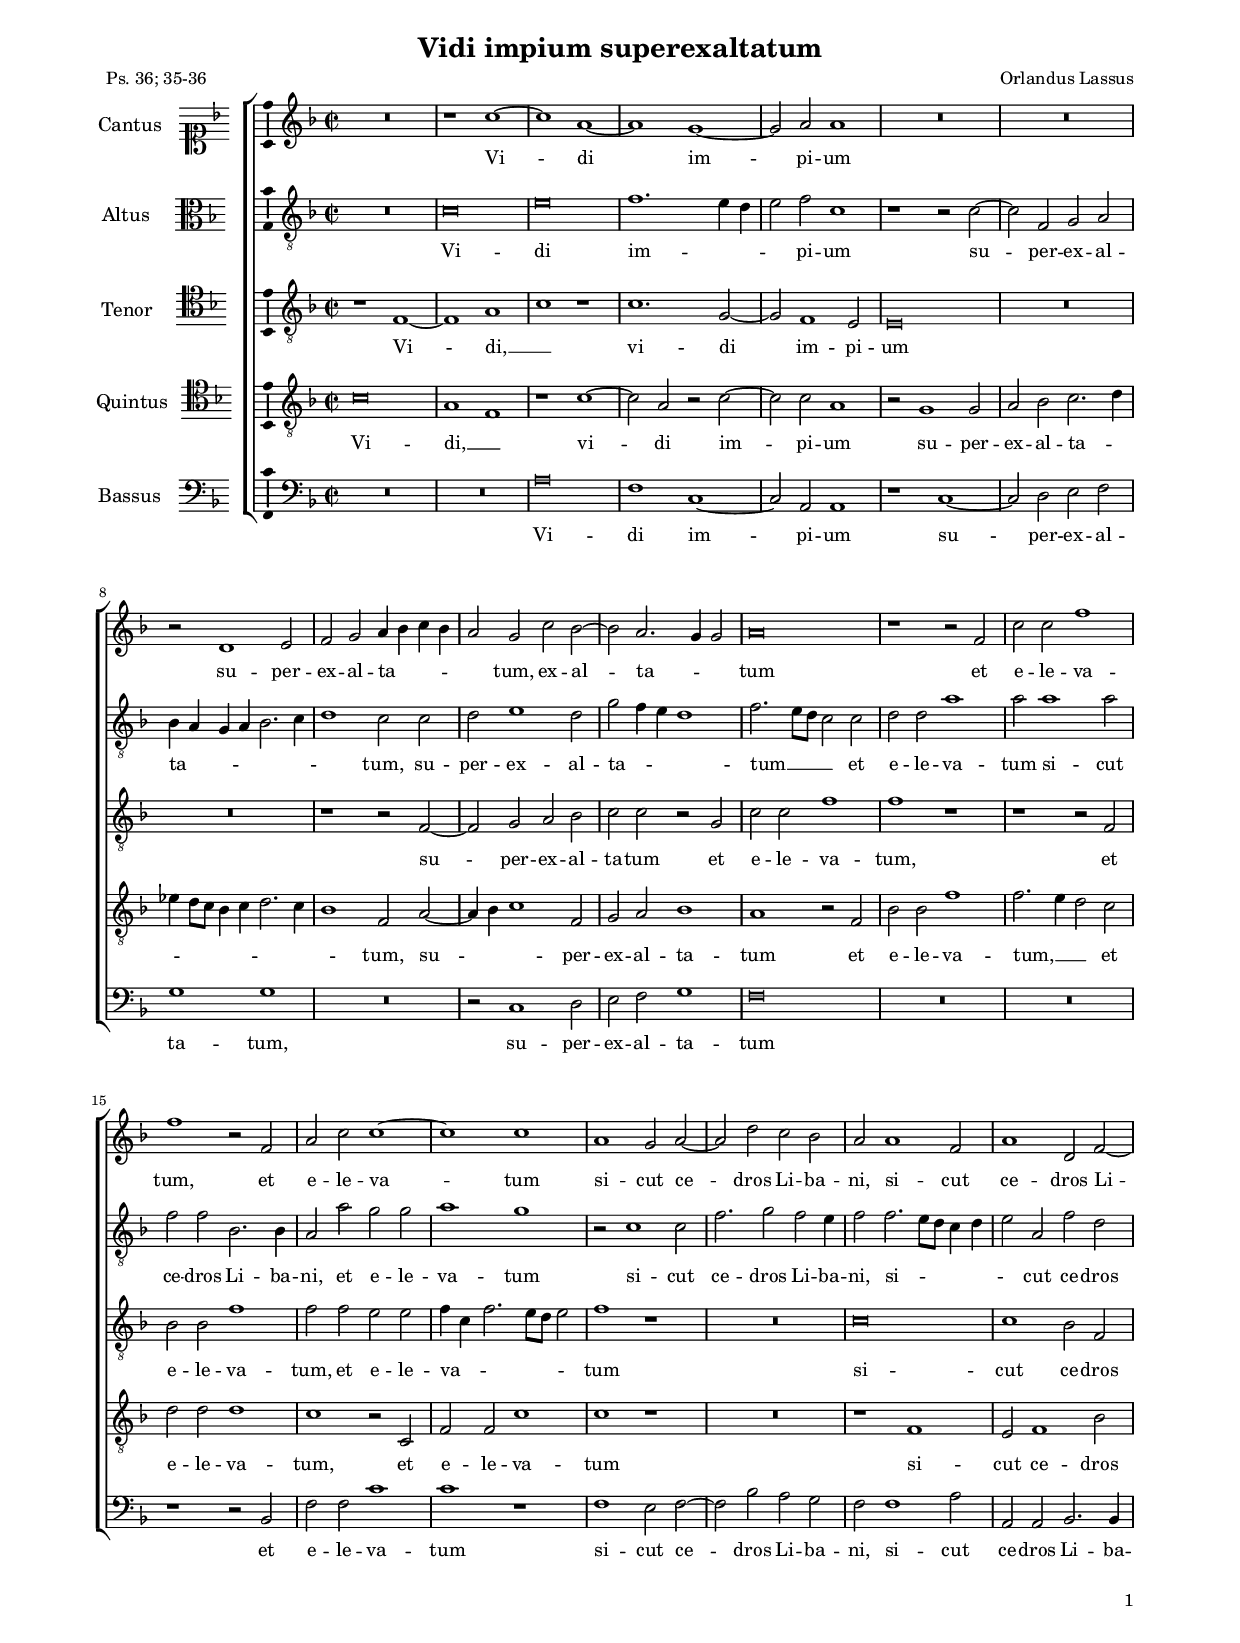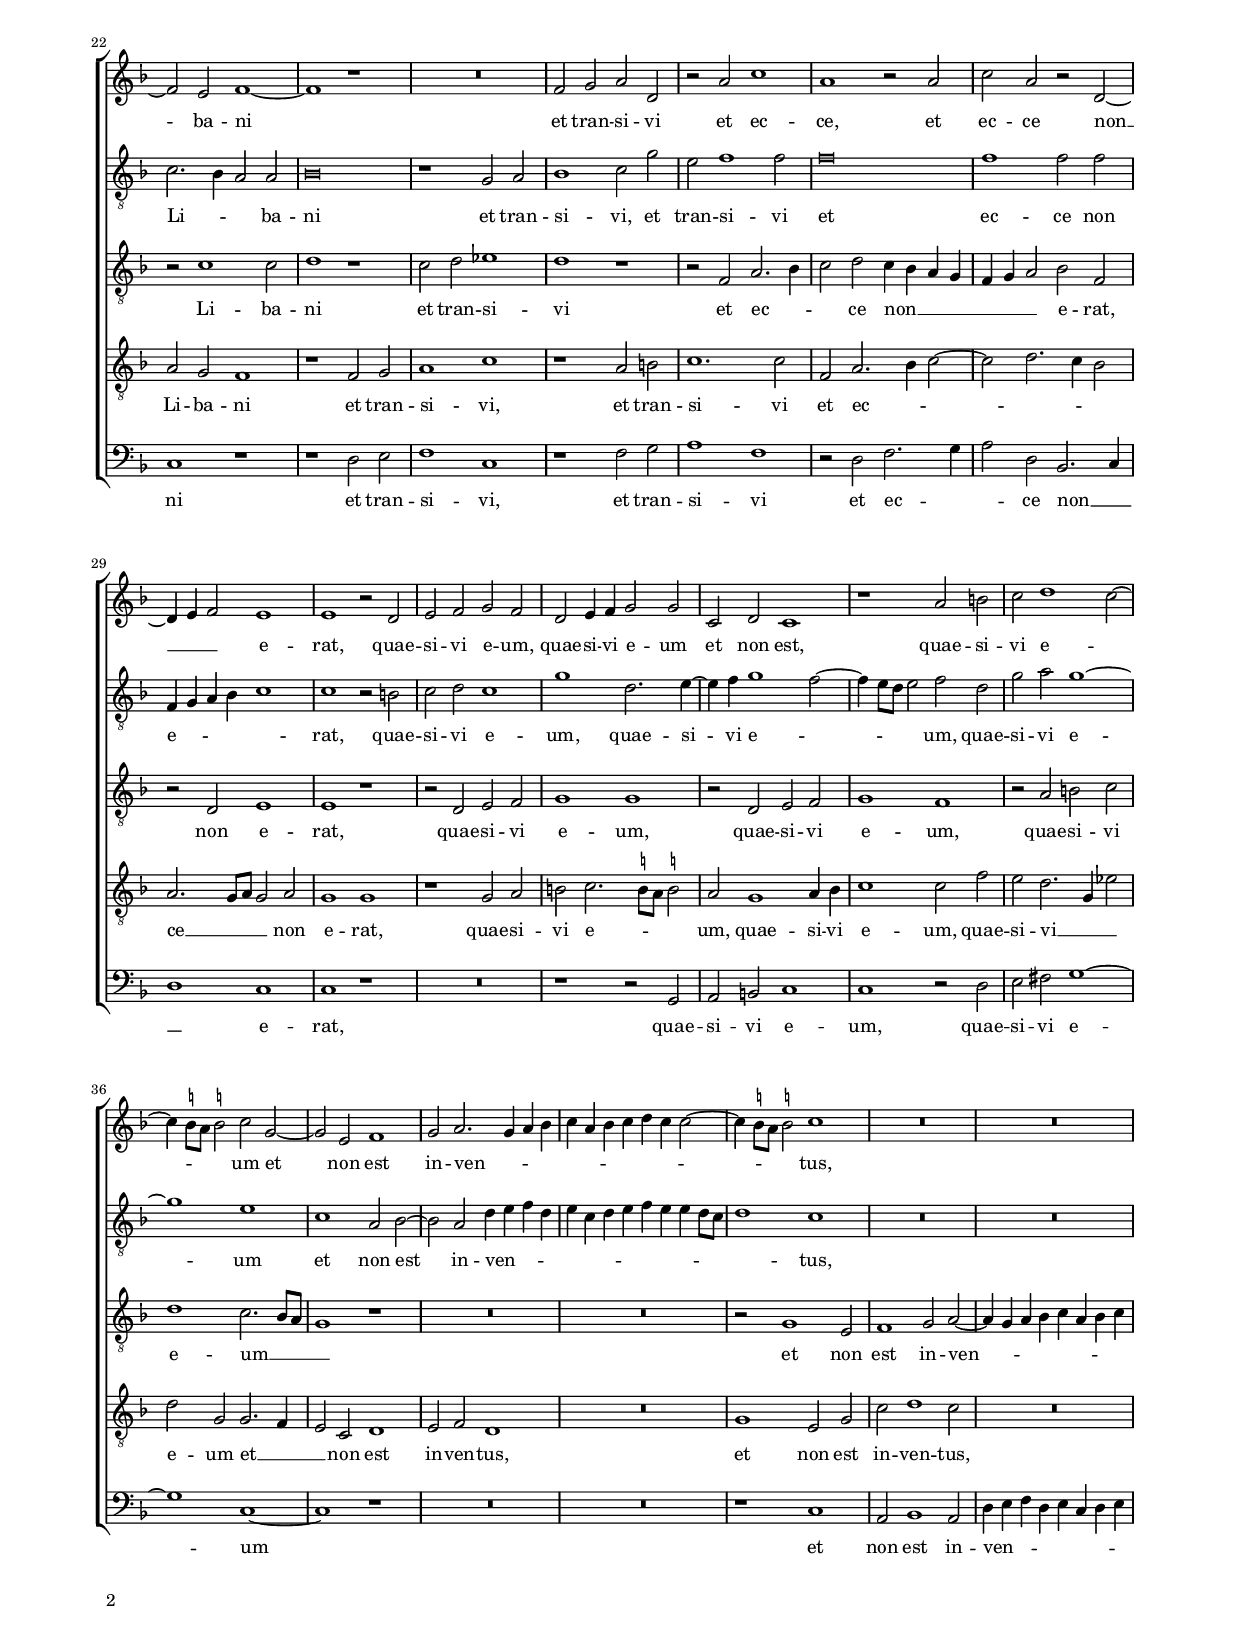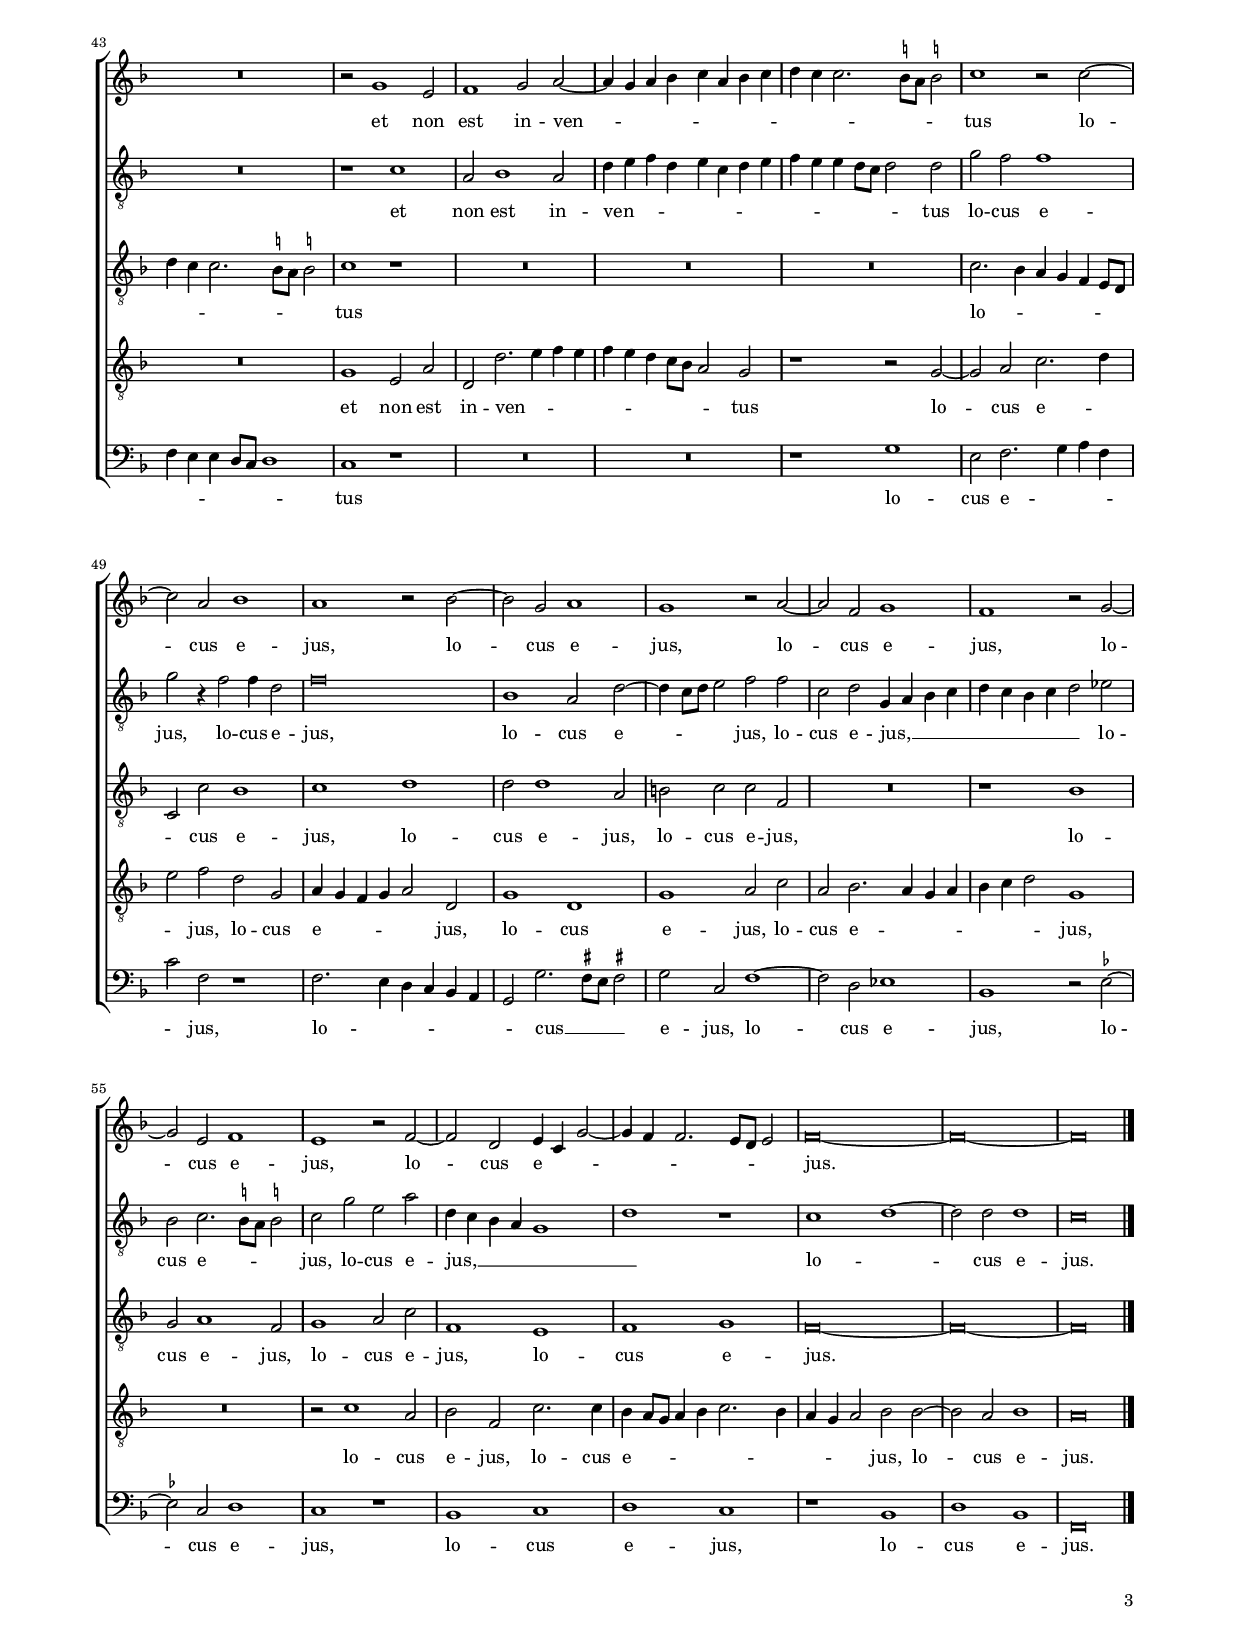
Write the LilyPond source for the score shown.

\header
{
  title="Vidi impium superexaltatum"
  poet="Ps. 36; 35-36"
  composer="Orlandus Lassus"
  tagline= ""
}

\version "2.24.0"
\include "deutsch.ly"
#(set-global-staff-size 15)
% #(set-default-paper-size "letter")
#(ly:set-option 'point-and-click #f)


\paper
	{
	top-margin = 1.8 \cm
	bottom-margin = 1.2 \cm
	left-margin = 1.8 \cm
	right-margin = 1.8 \cm
	ragged-bottom = ##f
	ragged-last-bottom = ##f
	print-page-number = ##f
	system-system-spacing = #'((basic-distance . 17) (minimum-distance . 14) (padding . 7) (strechability . 150))
	oddFooterMarkup=\markup   \fill-line { "" \fromproperty #'page:page-number-string }
	evenFooterMarkup=\markup  \fill-line { \fromproperty #'page:page-number-string "" }
	last-bottom-spacing = #'((basic-distance . 12) (minimum-distance . 7) (padding . 4))
	systems-per-page = 3
	page-count = 3
%	min-systems-per-page = 3
%	print-all-headers = ##t
%	print-first-page-number = ##t
%	first-page-number = 1
	}

	
global = {
	\key f \major
	\time 2/2 \set Score.measureLength = #(ly:make-moment 2/1)
	\skip 1*2*61 \bar "|."
	}

	ficta = { \once \set suggestAccidentals = ##t }

	forget = #(define-music-function (music) (ly:music?) #{
		\accidentalStyle forget
		$music
		\accidentalStyle default
		#})


incipitcantus = \markup { \score {
	{
	\set Staff.instrumentName = \markup { \fontsize #1 "Cantus" }
	\key f \major
	\clef soprano
	s4 \bar ""
	}
	\layout  {
	raggedright = ##t
	indent = 1.6 \cm
	line-width = 2.4\cm
	\context { \Staff \remove Time_signature_engraver }
	\override Staff.Clef.Y-extent = #'(0 . 0)
	}} \hspace #1 }

      
incipitaltus = \markup { \score {
	{
	\set Staff.instrumentName = \markup { \fontsize #1 "Altus" }
	\key f \major
	\clef alto
	s4 \bar ""
	}
	\layout  {
	raggedright = ##t
	indent = 1.6 \cm
	line-width = 2.4\cm
	\context { \Staff \remove Time_signature_engraver }
	\override Staff.Clef.Y-extent = #'(0 . 0)
	}} \hspace #1 }


incipittenor = \markup { \score {
	{
	\set Staff.instrumentName = \markup { \fontsize #1 "Tenor" }
	\key f \major
	\clef tenor
	s4 \bar ""
	}
	\layout  {
	raggedright = ##t
	indent = 1.6 \cm
	line-width = 2.4\cm
	\context { \Staff \remove Time_signature_engraver }
	\override Staff.Clef.Y-extent = #'(0 . 0)
	}} \hspace #1 }
      
      
incipitquintus = \markup { \score {
	{
	\set Staff.instrumentName = \markup { \fontsize #1 "Quintus" }
	\key f \major
	\clef tenor
	s4 \bar ""
	}
	\layout  {
	raggedright = ##t
	indent = 1.6 \cm
	line-width = 2.4\cm
	\context { \Staff \remove Time_signature_engraver }
	\override Staff.Clef.Y-extent = #'(0 . 0)
	}} \hspace #1 }
      
      
incipitbassus = \markup { \score {
	{
	\set Staff.instrumentName = \markup { \fontsize #1 "Bassus" }
	\key f \major
	\clef bass
	s4 \bar ""
	}
	\layout  {
	raggedright = ##t
	indent = 1.6 \cm
	line-width = 2.4\cm
	\context { \Staff \remove Time_signature_engraver }
	\override Staff.Clef.Y-extent = #'(0 . 0)
	}} \hspace #1 }


cantus =  \relative c''
	{
	R\breve
	r1 c~
	c1 a~
	a1 g~
%5
	g2 a a1 |
	R\breve
	R\breve
	r2 d,1 e2
	f2 g a4 b c b
%10
	a2 g c b~ |
	b2 a2. g4 g2
	a\breve
	r1 r2 f
	c'2 c f1
%15
	f1 r2 f, |
	a2 c c1~
	c1 c
	a1 g2 a~
	a2 d c b
%20
	a2 a1 f2 |
	a1 d,2 f~
	f2 e f1~
	f1 r
	R\breve
%25
	f2 g a d, |
	r2 a' c1
	a1 r2 a
	c2 a r d,~
	d4 e f2 e1
%30
	e1 r2 d |
	e2 f g f
	d2 e4 f g2 g
	c,2 d c1
	r1 a'2 h
%35
	c2 d1 c2~ |
	c4 \stemDown \ficta h8 a \stemNeutral \ficta h!2 c g~
	g2 e f1
	g2 a2. g4 a b
	c4 a b c d c c2~
%40
	c4 \stemDown \ficta h8 a \stemNeutral \ficta h!2 c1 |
	R\breve
	R\breve
	R\breve
	r2 g1 e2
%45
	f1 g2 a~ |
	a4 g a b c a b c
	d4 c c2. \stemDown \ficta h8 a \stemNeutral \ficta h!2
	c1 r2 c~
	c2 a b1
%50
	a1 r2 b~ |
	b2 g a1
	g1 r2 a~
	a2 f g1
	f1 r2 g~
%55
	g2 e f1 |
	e1 r2 f~
	f2 d e4 c g'2~
	g4 f f2. e8 d e2
	f\breve~
%60
	f\breve~
	f\breve |
	}


altus =  \relative c'
        {
	R\breve
	c\breve
	e\breve
	f1. e4 d
%5
	e2 f c1 |
	r1 r2 c~
	c2 f, g a
	b4 a g a b2. c4
	d1 c2 c
%10
	d2 e1 d2 |
	g2 f4 e d1
	f2. e8 d c2 c
	d2 d a'1
	a2 a1 a2
%15
	f2 f b,2. b4 |
	a2 a' g g
	a1 g
	r2 c,1 c2
	f2. g2 f2 e4
%20
	f2 f2. e8 d c4 d |
	e2 a, f' d
	c2. b4 a2 a
	b\breve
	r1 g2 a
%25
	b1 c2 g' |
	e2 f1 f2
	f\breve
	f1 f2 f
	f,4 g a b c1
%30
	c1 r2 h |
	c2 d c1
	g'1 d2. e4~
	e4 f g1 f2~
	f4 e8 d e2 f d
%35
	g2 a g1~ |
	g1 e
	c1 a2 b~
	b2 a d4 e f d
	e4 c d e f e e d8 c
%40
	d1 c |
	R\breve
	R\breve
	R\breve
	r1 c
%45
	a2 b1 a2 |
	d4 e f d e c d e
	f4 e e d8 c d2 d
	g2 f f1
	g2 r4 f2 f4 d2
%50
	f\breve |
	b,1 a2 d~
	d4 c8 d e2 f f
	c2 d g,4 a b c
	d4 c b c d2 es
%55
	b2 c2. \stemDown \ficta h8 a \stemNeutral \ficta h!2 |
	c2 g' e a
	d,4 c b a g1
	d'1 r
	c1 d~
%60
	d2 d d1 |
	c\breve |
	}


tenor =  \relative c'
	{
	r1 f,~
	f1 a
	c1 r
	c1. g2~
%5
        g2 f1 e2 |
	e\breve	
	R\breve
	R\breve
	r1 r2 f~
%10
	f2 g a b |
	c2 c r g
	c2 c f1
	f1 r
	r1 r2 f,
%15
	b2 b f'1 |
	f2 f e2 e
        f4 c f2. e8 d e2
        f1 r
	R\breve
%20
	c\breve |
	c1 b2 f
        r2 c'1 c2
        d1 r1
        c2 d es1
%25
	d1 r |
	r2 f, a2. b4
        c2 d c4 b a g
        f4 g a2 b2 f
        r2 d e1
%30
	e1 r |
	r2 d e2 f
        g1 g
        r2 d e2 f
        g1 f
%35
	r2 a h c |
	d1 c2. b8 a
        g1 r
	R\breve
	R\breve
%40
	r2 g1 e2 |
	f1 g2 a~
	a4 g a b c a b c
	d4 c c2. \stemDown \ficta h8 a \stemNeutral \ficta h!2
	c1 r
%45
	R\breve |
	R\breve
	R\breve
	c2. b4 a g f e8 d
	c2 c' b1
%50
	c1 d |
	d2 d1 a2
	h2 c c f,
	R\breve
	r1 b
%55
	g2 a1 f2 |
	g1 a2 c
	f,1 e
	f1 g
	f\breve~
%60
	f\breve~
	f\breve |
	}


quintus  =  \relative c'
	{
	c\breve
	a1 f
	r1 c'~
	c2 a r c~
%5
	c2 c a1 |
	r2 g1 g2
	a2 b c2. d4
	es4 d8 c b4 c d2. c4
	b1 f2 a~
%10
	a4 b c1 f,2 |
	g2 a b1
	a1 r2 f
	b2 b f'1
	f2. e4 d2 c
%15
	d2 d d1 |
	c1 r2 c,
	f2 f c'1
	c1 r
	R\breve
%20
	r1 f, |
	e2 f1 b2
	a2 g f1
	r1 f2 g
	a1 c
%25
	r1 a2 h |
	c1. c2
	f,2 a2. b4 c2~
	c2 d2. c4 b2
	a2. g8 a g2 a
%30
	g1 g |
	r1 g2 a
	h2 c2. \stemDown \ficta h!8 a \stemNeutral \ficta h!2
	a2 g1 a4 b
	c1 c2 f
%35
	e2 d2. g,4 es'2 |
	d2 g, g2. f4
	e2 c d1
	e2 f d1
	R\breve
%40
	g1 e2 g |
	c2 d1 c2
	R\breve
	R\breve
	g1 e2 a
%45
	d,2 d'2. e4 f e |
	f4 e d c8 b a2 g
	r1 r2 g~
	g2 a c2. d4
	e2 f d g,
%50
	a4 g f g a2 d, |
	g1 d
	g1 a2 c
	a2 b2. a4 g a
	b4 c d2 g,1
%55
	R\breve |
	r2 c1 a2
	b2 f c'2. c4
	b4 a8 g a4 b c2. b4
	a4 g a2 b b~
%60
	b2 a2 b1 |
	a\breve |
	}


bassus  =  \relative c
	{
	R\breve
	R\breve
	a'\breve
	f1 c~
%5
	c2 a a1 |
	r1 c~
	c2 d e f
	g1 g
	R\breve
%10
	r2 c,1 d2 |
	e2 f g1
	f\breve
	R\breve
	R\breve
%15
	r1 r2 b, |
	f'2 f c'1
	c1 r
	f,1 e2 f~
	f2 b a g
%20
	f2 f1 a2 |
	a,2 a b2. b4
	c1 r
	r1 d2 e
	f1 c
%25
	r1 f2 g |
	a1 f
	r2 d f2. g4
	a2 d, b2. c4
	d1 c
%30
	c1 r |
	R\breve
	r1 r2 g
	a2 h c1
	c1 r2 d
%35
	e2 fis g1~ |
	g1 c,~
	c1 r
	R\breve
	R\breve
%40
	r1 c |
	a2 b1 a2
	d4 e f d e c d e
	f4 e e d8 c d1
	c1 r
%45
	R\breve |
	R\breve
	r1 g'
	e2 f2. g4 a f
	c'2 f, r1
%50
	f2. e4 d c b a |
	g2 g'2. \ficta fis8 e \ficta fis!2
	g2 c, f1~
	f2 d es1
	b1 r2 \ficta es2~
%55
	\ficta es2 c d1 |
	c1 r
	b1 c
	d1 c
	r1 b
%60
	d1 b |
	f\breve |
	}


lyricscantus = \lyricmode {
	Vi -- di im -- pi -- um su -- per -- ex -- al -- ta -- _ _ _ _ tum,
        ex -- al -- ta -- _ _ tum
        et e -- le -- va -- tum,
        et e -- le -- va -- tum si -- cut ce -- dros Li -- ba -- ni,
        si -- cut ce -- dros Li -- ba -- ni
        et tran -- si -- vi
        et ec -- ce,
        et ec -- ce non __ _ _ e -- rat,
        quae -- si -- vi e -- um,
        quae -- si -- vi e -- um
        et non est,
        quae -- si -- vi e -- _ _ _ _ um
        et non est in -- ven -- _ _ _ _ _ _ _ _ _ _ _ _ _ tus,
        et non est in -- ven -- _ _ _ _ _ _ _ _ _ _ _ _ _ tus
        lo -- cus e -- jus,
        lo -- cus e -- jus,
        lo -- cus e -- jus,
        lo -- cus e -- jus,
        lo -- cus e -- _ _ _ _ _ _ _ jus.
	}


lyricsaltus = \lyricmode {
	Vi -- di im -- _ _ _ pi -- um su -- per -- ex -- al -- ta -- _ _ _ _ _ _ tum,
        su -- per -- ex -- al -- ta -- _ _ _ tum __ _ _ _ 
        et e -- le -- va -- tum si -- cut ce -- dros Li -- ba -- ni,
        et e -- le -- va -- tum si -- cut ce -- dros Li -- ba -- ni,
        si -- _ _ _ _ _ cut ce -- dros Li -- _ _ ba -- ni
        et tran -- si -- vi,
        et tran -- si -- vi
        et ec -- ce non e -- _ _ _ _ rat,
        quae -- si -- vi e -- um,
        quae -- si -- vi e -- _ _ _ _ um,
        quae -- si -- vi e -- um
        et non est in -- ven -- _ _ _ _ _ _ _ _ _ _ _ _ _ tus,
        et non est in -- ven -- _ _ _ _ _ _ _ _ _ _ _ _ _ tus
        lo -- cus e -- jus,
        lo -- cus e -- jus,
        lo -- cus e -- _ _ _ jus,
        lo -- cus e -- jus, __ _ _ _ _ _ _ _ _ 
        lo -- cus e -- _ _ _ jus,
        lo -- cus e -- jus, __ _ _ _ _ _
        lo -- _ cus e -- jus.
	}


lyricstenor = \lyricmode {
	Vi -- di, __ _
        vi -- di im -- pi -- um su -- per -- ex -- al -- ta -- tum
        et e -- le -- va -- tum,
        et e -- le -- va -- tum,
        et e -- le -- va -- _ _ _ _ _ tum si -- cut ce -- dros Li -- ba -- ni
        et tran -- si -- vi
        et ec -- _ _ ce non __ _ _ _ _ _ _ e -- rat,
        non e -- rat,
        quae -- si -- vi e -- um,
        quae -- si -- vi e -- um,
        quae -- si -- vi e -- um __ _ _ _
        et non est in -- ven -- _ _ _ _ _ _ _ _ _ _ _ _ _ tus
        lo -- _ _ _ _ _ _ _ cus e -- jus,
        lo -- cus e -- jus,
        lo -- cus e -- jus,
        lo -- cus e -- jus,
        lo -- cus e -- jus,
        lo -- cus e -- jus.
	}


lyricsquintus = \lyricmode {
	Vi -- di, __ _
        vi -- di im -- pi -- um su -- per -- ex -- al -- ta -- _ _ _ _ _ _ _ _ _ tum,
        su -- _ _ per -- ex -- al -- ta -- tum
        et e -- le -- va -- tum, __ _ _
        et e -- le -- va -- tum,
        et e -- le -- va -- tum si -- cut ce -- dros Li -- ba -- ni
        et tran -- si -- vi,
        et tran -- si -- vi
        et ec -- _ _ _ _ _ ce __ _ _ _ non e -- rat,
        quae -- si -- vi e -- _ _ _ um,
        quae -- si -- vi e -- um,
        quae -- si -- vi __ _ _ e -- um
        et __ _ _ non est in -- ven -- tus,
        et non est in -- ven -- tus,
        et non est in -- ven -- _ _ _ _ _ _ _ _ _ tus
        lo -- cus e -- _ _ jus,
        lo -- cus e -- _ _ _ _ jus,
        lo -- cus e -- jus,
        lo -- cus e -- _ _ _ _ _ _ jus,
        lo -- cus e -- jus,
        lo -- cus e -- _ _ _ _ _ _ _ _ _ jus,
        lo -- cus e -- jus.
	}


lyricsbassus = \lyricmode {
	Vi -- di im -- pi -- um su -- per -- ex -- al -- ta -- tum,
        su -- per -- ex -- al -- ta -- tum
        et e -- le -- va -- tum si -- cut ce -- dros Li -- ba -- ni,
        si -- cut ce -- dros Li -- ba -- ni
        et tran -- si -- vi,
        et tran -- si -- vi
        et ec -- _ _ ce non __ _ _ e -- rat,
        quae -- si -- vi e -- um,
        quae -- si -- vi e -- um
        et non est in -- ven -- _ _ _ _ _ _ _ _ _ _ _ _ _ tus
        lo -- cus e -- _ _ _ _ jus,
        lo -- _ _ _ _ _ _ cus __ _ _ _ e -- jus,
        lo -- cus e -- jus,
        lo -- cus e -- jus,
        lo -- cus e -- jus,
        lo -- cus e -- jus.
	}


\score
{  
        % \transpose {
	\new ChoirStaff \with { \override StaffGrouper.staff-staff-spacing.basic-distance = #12 }
	<<

	\new Staff << \global
	\new Voice="v1" {
		\set Staff.instrumentName=\incipitcantus
%		\set Staff.instrumentName= "S"
		\set Staff.midiInstrument = "reed organ"
		\clef violin
		\cantus }
	\new Lyrics \lyricsto "v1" {\lyricscantus }
	>>


	\new Staff << \global
	\new Voice="v2" {
		\set Staff.instrumentName=\incipitaltus
%		\set Staff.instrumentName= "A"
		\set Staff.midiInstrument = "reed organ"
		\clef "G_8" 
		\altus}
	\new Lyrics \lyricsto "v2" {\lyricsaltus }
	>>


	\new Staff << \global
	\new Voice="v3" {
		\set Staff.instrumentName=\incipittenor
%		\set Staff.instrumentName= "T"
		\set Staff.midiInstrument = "reed organ"
		\clef "G_8"
		\tenor }
	\new Lyrics \lyricsto "v3" {\lyricstenor }
	>>


	\new Staff << \global
	\new Voice="v5" {
		\set Staff.instrumentName=\incipitquintus
%		\set Staff.instrumentName= "Q"
		\set Staff.midiInstrument = "reed organ"
		\clef "G_8"
		\quintus}
	\new Lyrics \lyricsto "v5" {\lyricsquintus }
	>>


	\new Staff << \global
	\new Voice="v4" {
		\set Staff.instrumentName=\incipitbassus
%		\set Staff.instrumentName= "B"
		\set Staff.midiInstrument = "reed organ"
		\clef bass 
		\bassus }
	\new Lyrics \lyricsto "v4" {\lyricsbassus}
	>>

	>>
	% } % transpose

	\layout
	{
	indent = 2.5\cm
	\context { \Lyrics \override VerticalAxisGroup.nonstaff-relatedstaff-spacing.padding = #1.4 }
%	\context { \Lyrics \override LyricText.font-size = #1 }
	\context { \Staff \override TimeSignature.break-visibility = #end-of-line-invisible }
	\context { \Staff \consists Ambitus_engraver }
	\context { \Score \override BarNumber.padding = #2 }
	\context { \Voice \override NoteHead.style = #'baroque }
	}

\midi
	{
	\tempo 2 = 90
	}

}


% EOF
